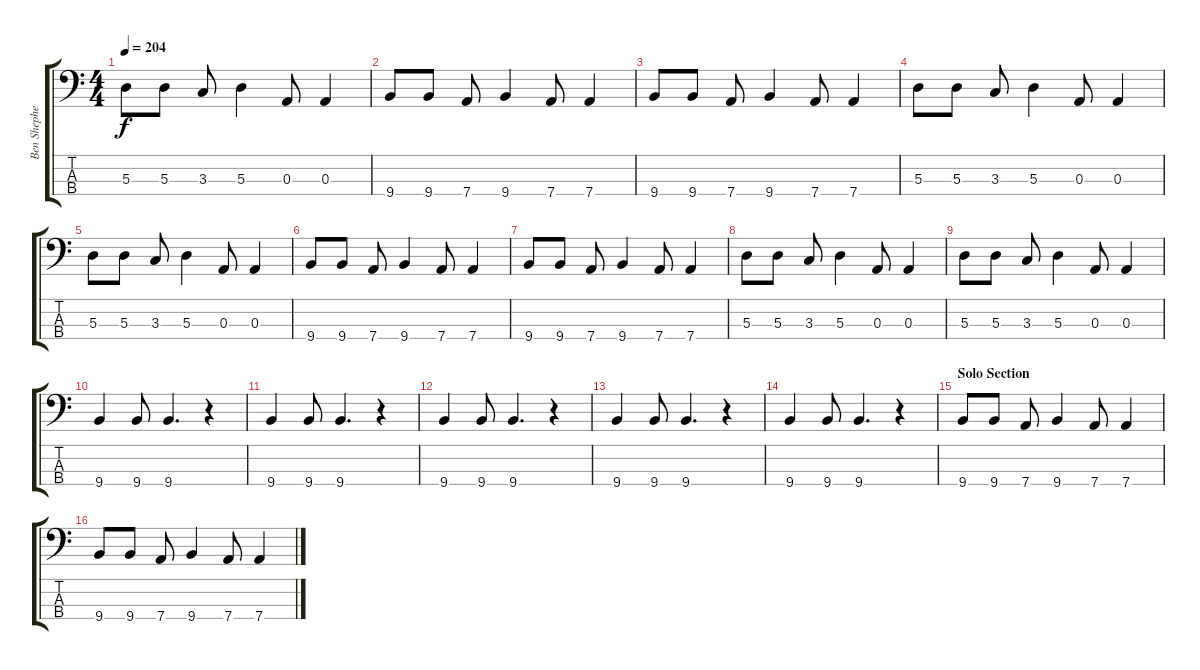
\track ("Ben Shepherd - Bass" "Ben Shephe") {instrument electricbassfinger}
\staff {score tabs}
\tuning (G2 D2 A1 D1) {hide}
\ts (4 4)
\tempo 204
\clef f4
\ks c
5.3.8{dy f} 5.3.8 3.3.8 5.3.4 0.3.8 0.3.4 |
9.4.8 9.4.8 7.4.8 9.4.4 7.4.8 7.4.4 |
9.4.8 9.4.8 7.4.8 9.4.4 7.4.8 7.4.4 |
5.3.8 5.3.8 3.3.8 5.3.4 0.3.8 0.3.4 |
5.3.8 5.3.8 3.3.8 5.3.4 0.3.8 0.3.4 |
9.4.8 9.4.8 7.4.8 9.4.4 7.4.8 7.4.4 |
9.4.8 9.4.8 7.4.8 9.4.4 7.4.8 7.4.4 |
5.3.8 5.3.8 3.3.8 5.3.4 0.3.8 0.3.4 |
5.3.8 5.3.8 3.3.8 5.3.4 0.3.8 0.3.4 |
9.4.4 9.4.8 9.4.4{d} r.4 |
9.4.4 9.4.8 9.4.4{d} r.4 |
9.4.4 9.4.8 9.4.4{d} r.4 |
9.4.4 9.4.8 9.4.4{d} r.4 |
9.4.4 9.4.8 9.4.4{d} r.4 |
\section ("" "Solo Section")
9.4.8 9.4.8 7.4.8 9.4.4 7.4.8 7.4.4 |
9.4.8 9.4.8 7.4.8 9.4.4 7.4.8 7.4.4
